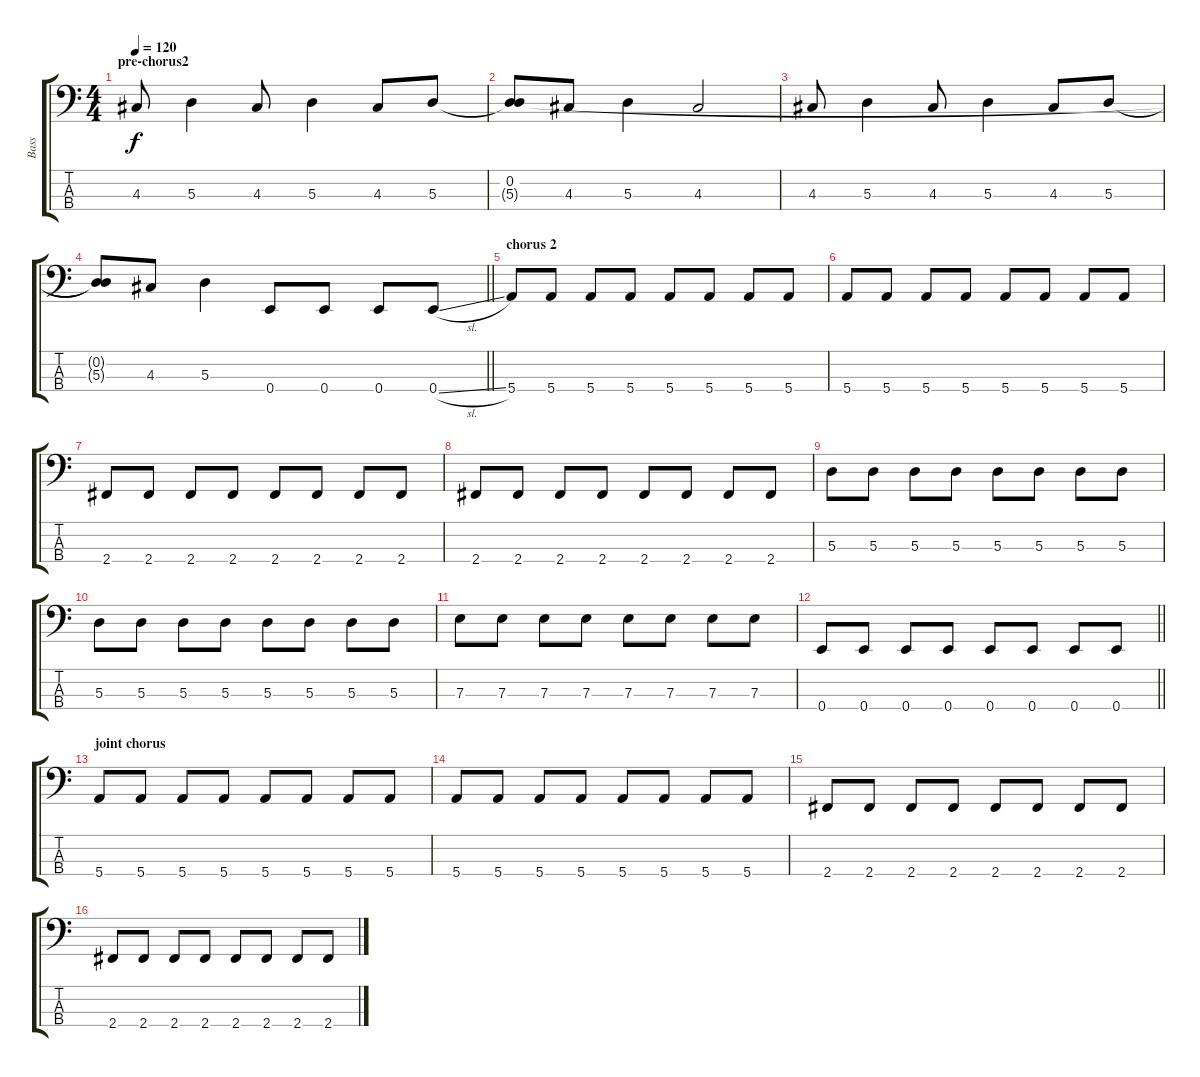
\track ("Bass" "Bass") {instrument electricbassfinger}
\staff {score tabs}
\tuning (G2 D2 A1 E1) {hide}
\ts (4 4)
\section ("" "pre-chorus2")
\tempo 120
\clef f4
\ks c
4.3.8{dy f} 5.3.4 4.3.8 5.3.4 4.3.8 5.3.8 |
(0.2 5.3{t}).8 4.3.8 5.3.4 4.3.2 |
4.3.8 5.3.4 4.3.8 5.3.4 4.3.8 5.3.8 |
\barLineRight lightlight
(0.2{t} 5.3{t}).8 4.3.8 5.3.4 0.4.8 0.4.8 0.4.8 0.4{sl}.8 |
\section ("" "chorus 2")
5.4.8 5.4.8 5.4.8 5.4.8 5.4.8 5.4.8 5.4.8 5.4.8 |
5.4.8 5.4.8 5.4.8 5.4.8 5.4.8 5.4.8 5.4.8 5.4.8 |
2.4.8 2.4.8 2.4.8 2.4.8 2.4.8 2.4.8 2.4.8 2.4.8 |
2.4.8 2.4.8 2.4.8 2.4.8 2.4.8 2.4.8 2.4.8 2.4.8 |
5.3.8 5.3.8 5.3.8 5.3.8 5.3.8 5.3.8 5.3.8 5.3.8 |
5.3.8 5.3.8 5.3.8 5.3.8 5.3.8 5.3.8 5.3.8 5.3.8 |
7.3.8 7.3.8 7.3.8 7.3.8 7.3.8 7.3.8 7.3.8 7.3.8 |
\barLineRight lightlight
0.4.8 0.4.8 0.4.8 0.4.8 0.4.8 0.4.8 0.4.8 0.4.8 |
\section ("" "joint chorus")
5.4.8 5.4.8 5.4.8 5.4.8 5.4.8 5.4.8 5.4.8 5.4.8 |
5.4.8 5.4.8 5.4.8 5.4.8 5.4.8 5.4.8 5.4.8 5.4.8 |
2.4.8 2.4.8 2.4.8 2.4.8 2.4.8 2.4.8 2.4.8 2.4.8 |
2.4.8 2.4.8 2.4.8 2.4.8 2.4.8 2.4.8 2.4.8 2.4.8
